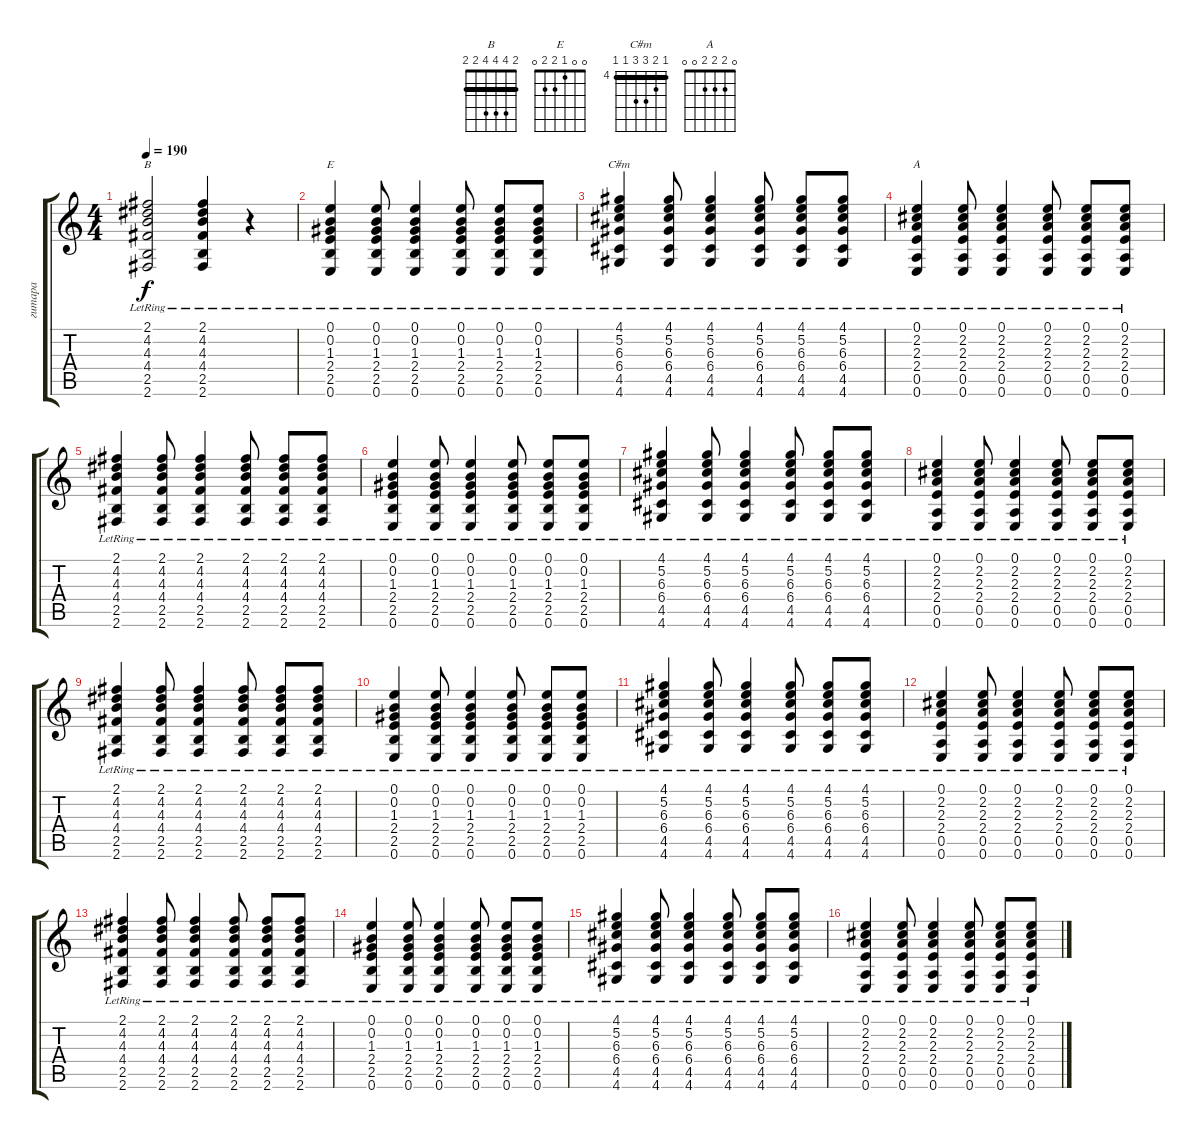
\track ("гитара" "гитара") {instrument acousticguitarnylon}
\staff {score tabs}
\tuning (E4 B3 G3 D3 A2 E2) {hide}
\chord ("B" 2 4 4 4 2 2) {barre 2}
\chord ("E" 0 0 1 2 2 0)
\chord ("C#m" 4 5 6 6 4 4) {firstfret 4 barre 4}
\chord ("A" 0 2 2 2 0 0)
\ts (4 4)
\tempo 190
\clef g2
\ks c
(2.1{lr} 4.2{lr} 4.3{lr} 4.4{lr} 2.5{lr} 2.6).2{ch "B" dy f} (2.1{lr} 4.2{lr} 4.3{lr} 4.4{lr} 2.5{lr} 2.6).4 r.4 |
(0.1{lr} 0.2{lr} 1.3{lr} 2.4{lr} 2.5{lr} 0.6).4{ch "E"} (0.1{lr} 0.2{lr} 1.3{lr} 2.4{lr} 2.5{lr} 0.6).8 (0.1{lr} 0.2{lr} 1.3{lr} 2.4{lr} 2.5{lr} 0.6).4 (0.1{lr} 0.2{lr} 1.3{lr} 2.4{lr} 2.5{lr} 0.6).8 (0.1{lr} 0.2{lr} 1.3{lr} 2.4{lr} 2.5{lr} 0.6).8 (0.1{lr} 0.2{lr} 1.3{lr} 2.4{lr} 2.5{lr} 0.6).8 |
(4.1{lr} 5.2{lr} 6.3{lr} 6.4{lr} 4.5{lr} 4.6{lr}).4{ch "C#m"} (4.1{lr} 5.2{lr} 6.3{lr} 6.4{lr} 4.5{lr} 4.6{lr}).8 (4.1{lr} 5.2{lr} 6.3{lr} 6.4{lr} 4.5{lr} 4.6{lr}).4 (4.1{lr} 5.2{lr} 6.3{lr} 6.4{lr} 4.5{lr} 4.6{lr}).8 (4.1{lr} 5.2{lr} 6.3{lr} 6.4{lr} 4.5{lr} 4.6{lr}).8 (4.1{lr} 5.2{lr} 6.3{lr} 6.4{lr} 4.5{lr} 4.6{lr}).8 |
(0.1{lr} 2.2{lr} 2.3{lr} 2.4{lr} 0.5{lr} 0.6).4{ch "A"} (0.1{lr} 2.2{lr} 2.3{lr} 2.4{lr} 0.5{lr} 0.6).8 (0.1{lr} 2.2{lr} 2.3{lr} 2.4{lr} 0.5{lr} 0.6).4 (0.1{lr} 2.2{lr} 2.3{lr} 2.4{lr} 0.5{lr} 0.6).8 (0.1{lr} 2.2{lr} 2.3{lr} 2.4{lr} 0.5{lr} 0.6).8 (0.1{lr} 2.2{lr} 2.3{lr} 2.4{lr} 0.5{lr} 0.6).8 |
(2.1{lr} 4.2{lr} 4.3{lr} 4.4{lr} 2.5{lr} 2.6{lr}).4 (2.1{lr} 4.2{lr} 4.3{lr} 4.4{lr} 2.5{lr} 2.6{lr}).8 (2.1{lr} 4.2{lr} 4.3{lr} 4.4{lr} 2.5{lr} 2.6{lr}).4 (2.1{lr} 4.2{lr} 4.3{lr} 4.4{lr} 2.5{lr} 2.6{lr}).8 (2.1{lr} 4.2{lr} 4.3{lr} 4.4{lr} 2.5{lr} 2.6{lr}).8 (2.1{lr} 4.2{lr} 4.3{lr} 4.4{lr} 2.5{lr} 2.6{lr}).8 |
(0.1{lr} 0.2{lr} 1.3{lr} 2.4{lr} 2.5{lr} 0.6).4 (0.1{lr} 0.2{lr} 1.3{lr} 2.4{lr} 2.5{lr} 0.6).8 (0.1{lr} 0.2{lr} 1.3{lr} 2.4{lr} 2.5{lr} 0.6).4 (0.1{lr} 0.2{lr} 1.3{lr} 2.4{lr} 2.5{lr} 0.6).8 (0.1{lr} 0.2{lr} 1.3{lr} 2.4{lr} 2.5{lr} 0.6).8 (0.1{lr} 0.2{lr} 1.3{lr} 2.4{lr} 2.5{lr} 0.6).8 |
(4.1{lr} 5.2{lr} 6.3{lr} 6.4{lr} 4.5{lr} 4.6{lr}).4 (4.1{lr} 5.2{lr} 6.3{lr} 6.4{lr} 4.5{lr} 4.6{lr}).8 (4.1{lr} 5.2{lr} 6.3{lr} 6.4{lr} 4.5{lr} 4.6{lr}).4 (4.1{lr} 5.2{lr} 6.3{lr} 6.4{lr} 4.5{lr} 4.6{lr}).8 (4.1{lr} 5.2{lr} 6.3{lr} 6.4{lr} 4.5{lr} 4.6{lr}).8 (4.1{lr} 5.2{lr} 6.3{lr} 6.4{lr} 4.5{lr} 4.6{lr}).8 |
(0.1{lr} 2.2{lr} 2.3{lr} 2.4{lr} 0.5{lr} 0.6).4 (0.1{lr} 2.2{lr} 2.3{lr} 2.4{lr} 0.5{lr} 0.6).8 (0.1{lr} 2.2{lr} 2.3{lr} 2.4{lr} 0.5{lr} 0.6).4 (0.1{lr} 2.2{lr} 2.3{lr} 2.4{lr} 0.5{lr} 0.6).8 (0.1{lr} 2.2{lr} 2.3{lr} 2.4{lr} 0.5{lr} 0.6).8 (0.1{lr} 2.2{lr} 2.3{lr} 2.4{lr} 0.5{lr} 0.6).8 |
(2.1{lr} 4.2{lr} 4.3{lr} 4.4{lr} 2.5{lr} 2.6{lr}).4 (2.1{lr} 4.2{lr} 4.3{lr} 4.4{lr} 2.5{lr} 2.6{lr}).8 (2.1{lr} 4.2{lr} 4.3{lr} 4.4{lr} 2.5{lr} 2.6{lr}).4 (2.1{lr} 4.2{lr} 4.3{lr} 4.4{lr} 2.5{lr} 2.6{lr}).8 (2.1{lr} 4.2{lr} 4.3{lr} 4.4{lr} 2.5{lr} 2.6{lr}).8 (2.1{lr} 4.2{lr} 4.3{lr} 4.4{lr} 2.5{lr} 2.6{lr}).8 |
(0.1{lr} 0.2{lr} 1.3{lr} 2.4{lr} 2.5{lr} 0.6).4 (0.1{lr} 0.2{lr} 1.3{lr} 2.4{lr} 2.5{lr} 0.6).8 (0.1{lr} 0.2{lr} 1.3{lr} 2.4{lr} 2.5{lr} 0.6).4 (0.1{lr} 0.2{lr} 1.3{lr} 2.4{lr} 2.5{lr} 0.6).8 (0.1{lr} 0.2{lr} 1.3{lr} 2.4{lr} 2.5{lr} 0.6).8 (0.1{lr} 0.2{lr} 1.3{lr} 2.4{lr} 2.5{lr} 0.6).8 |
(4.1{lr} 5.2{lr} 6.3{lr} 6.4{lr} 4.5{lr} 4.6{lr}).4 (4.1{lr} 5.2{lr} 6.3{lr} 6.4{lr} 4.5{lr} 4.6{lr}).8 (4.1{lr} 5.2{lr} 6.3{lr} 6.4{lr} 4.5{lr} 4.6{lr}).4 (4.1{lr} 5.2{lr} 6.3{lr} 6.4{lr} 4.5{lr} 4.6{lr}).8 (4.1{lr} 5.2{lr} 6.3{lr} 6.4{lr} 4.5{lr} 4.6{lr}).8 (4.1{lr} 5.2{lr} 6.3{lr} 6.4{lr} 4.5{lr} 4.6{lr}).8 |
(0.1{lr} 2.2{lr} 2.3{lr} 2.4{lr} 0.5{lr} 0.6).4 (0.1{lr} 2.2{lr} 2.3{lr} 2.4{lr} 0.5{lr} 0.6).8 (0.1{lr} 2.2{lr} 2.3{lr} 2.4{lr} 0.5{lr} 0.6).4 (0.1{lr} 2.2{lr} 2.3{lr} 2.4{lr} 0.5{lr} 0.6).8 (0.1{lr} 2.2{lr} 2.3{lr} 2.4{lr} 0.5{lr} 0.6).8 (0.1{lr} 2.2{lr} 2.3{lr} 2.4{lr} 0.5{lr} 0.6).8 |
(2.1{lr} 4.2{lr} 4.3{lr} 4.4{lr} 2.5{lr} 2.6{lr}).4 (2.1{lr} 4.2{lr} 4.3{lr} 4.4{lr} 2.5{lr} 2.6{lr}).8 (2.1{lr} 4.2{lr} 4.3{lr} 4.4{lr} 2.5{lr} 2.6{lr}).4 (2.1{lr} 4.2{lr} 4.3{lr} 4.4{lr} 2.5{lr} 2.6{lr}).8 (2.1{lr} 4.2{lr} 4.3{lr} 4.4{lr} 2.5{lr} 2.6{lr}).8 (2.1{lr} 4.2{lr} 4.3{lr} 4.4{lr} 2.5{lr} 2.6{lr}).8 |
(0.1{lr} 0.2{lr} 1.3{lr} 2.4{lr} 2.5{lr} 0.6).4 (0.1{lr} 0.2{lr} 1.3{lr} 2.4{lr} 2.5{lr} 0.6).8 (0.1{lr} 0.2{lr} 1.3{lr} 2.4{lr} 2.5{lr} 0.6).4 (0.1{lr} 0.2{lr} 1.3{lr} 2.4{lr} 2.5{lr} 0.6).8 (0.1{lr} 0.2{lr} 1.3{lr} 2.4{lr} 2.5{lr} 0.6).8 (0.1{lr} 0.2{lr} 1.3{lr} 2.4{lr} 2.5{lr} 0.6).8 |
(4.1{lr} 5.2{lr} 6.3{lr} 6.4{lr} 4.5{lr} 4.6{lr}).4 (4.1{lr} 5.2{lr} 6.3{lr} 6.4{lr} 4.5{lr} 4.6{lr}).8 (4.1{lr} 5.2{lr} 6.3{lr} 6.4{lr} 4.5{lr} 4.6{lr}).4 (4.1{lr} 5.2{lr} 6.3{lr} 6.4{lr} 4.5{lr} 4.6{lr}).8 (4.1{lr} 5.2{lr} 6.3{lr} 6.4{lr} 4.5{lr} 4.6{lr}).8 (4.1{lr} 5.2{lr} 6.3{lr} 6.4{lr} 4.5{lr} 4.6{lr}).8 |
(0.1{lr} 2.2{lr} 2.3{lr} 2.4{lr} 0.5{lr} 0.6).4 (0.1{lr} 2.2{lr} 2.3{lr} 2.4{lr} 0.5{lr} 0.6).8 (0.1{lr} 2.2{lr} 2.3{lr} 2.4{lr} 0.5{lr} 0.6).4 (0.1{lr} 2.2{lr} 2.3{lr} 2.4{lr} 0.5{lr} 0.6).8 (0.1{lr} 2.2{lr} 2.3{lr} 2.4{lr} 0.5{lr} 0.6).8 (0.1{lr} 2.2{lr} 2.3{lr} 2.4{lr} 0.5{lr} 0.6).8
